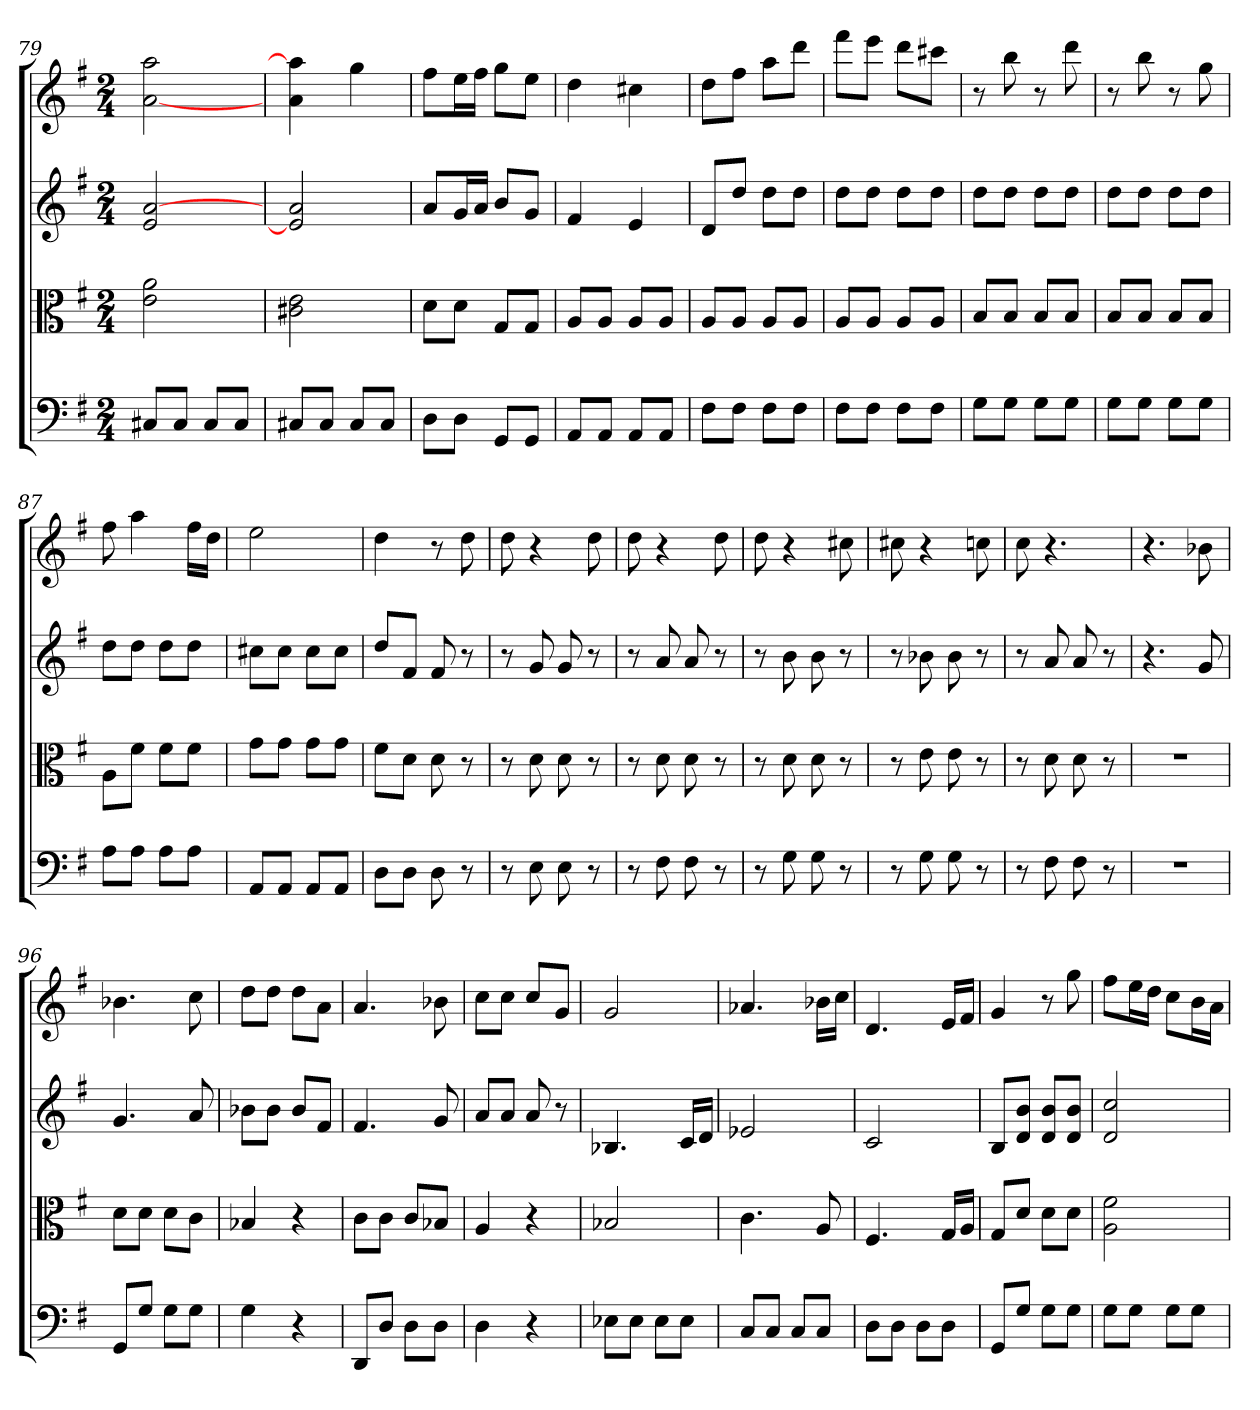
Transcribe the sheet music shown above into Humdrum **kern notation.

**kern	**kern	**kern	**kern
*part4	*part3	*part2	*part1
*staff4	*staff3	*staff2	*staff1
*clefF4	*clefC3	*	*
*k[f#]	*k[f#]	*k[f#]	*k[f#]
*G:	*G:	*G:	*G:
*M2/4	*M2/4	*M2/4	*M2/4
=79	=79	=79	=79
8C#X/L	2e 2a	2e [2a	[2a 2aa
8C#/J	.	.	.
8C#/L	.	.	.
8C#/J	.	.	.
=80	=80	=80	=80
8C#X/L	2c#X 2e	2e] 2a	4a 4aa]
8C#/J	.	.	.
8C#/L	.	.	4gg
8C#/J	.	.	.
=81	=81	=81	=81
8D\L	8d\L	8aL	8ff#L
8D\J	8d\J	16gL	16eeL
.	.	16aJJ	16ff#JJ
8GG/L	8G/L	8bL	8ggL
8GG/J	8G/J	8gJ	8eeJ
=82	=82	=82	=82
8AA/L	8A/L	4f#	4dd
8AA/J	8A/J	.	.
8AA/L	8A/L	4e	4cc#X
8AA/J	8A/J	.	.
=83	=83	=83	=83
8F#\L	8A/L	8dL	8ddL
8F#\J	8A/J	8ddJ	8ff#J
8F#\L	8A/L	8ddL	8aaL
8F#\J	8A/J	8ddJ	8dddJ
=84	=84	=84	=84
8F#\L	8A/L	8ddL	8fff#L
8F#\J	8A/J	8ddJ	8eeeJ
8F#\L	8A/L	8ddL	8dddL
8F#\J	8A/J	8ddJ	8ccc#XJ
=85	=85	=85	=85
8G\L	8B/L	8ddL	8r
8G\J	8B/J	8ddJ	8bb
8G\L	8B/L	8ddL	8r
8G\J	8B/J	8ddJ	8ddd
=86	=86	=86	=86
8G\L	8B/L	8ddL	8r
8G\J	8B/J	8ddJ	8bb
8G\L	8B/L	8ddL	8r
8G\J	8B/J	8ddJ	8gg
=87	=87	=87	=87
8A\L	8A\L	8ddL	8ff#
8A\J	8f#\J	8ddJ	4aa
8A\L	8f#\L	8ddL	.
8A\J	8f#\J	8ddJ	16ff#LL
.	.	.	16ddJJ
=88	=88	=88	=88
8AA/L	8g\L	8cc#XL	2ee
8AA/J	8g\J	8cc#J	.
8AA/L	8g\L	8cc#L	.
8AA/J	8g\J	8cc#J	.
=89	=89	=89	=89
8D\L	8f#\L	8ddL	4dd
8D\J	8d\J	8f#J	.
8D	8d	8f#	8r
8r	8r	8r	8dd
=90	=90	=90	=90
8r	8r	8r	8dd
8E	8d	8g	4r
8E	8d	8g	.
8r	8r	8r	8dd
=91	=91	=91	=91
8r	8r	8r	8dd
8F#	8d	8a	4r
8F#	8d	8a	.
8r	8r	8r	8dd
=92	=92	=92	=92
8r	8r	8r	8dd
8G	8d	8b	4r
8G	8d	8b	.
8r	8r	8r	8cc#X
=93	=93	=93	=93
8r	8r	8r	8cc#X
8G	8e	8b-X	4r
8G	8e	8b-	.
8r	8r	8r	8ccn
=94	=94	=94	=94
8r	8r	8r	8cc
8F#	8d	8a	4.r
8F#	8d	8a	.
8r	8r	8r	.
=95	=95	=95	=95
2r	2r	4.r	4.r
.	.	8g	8b-X
=96	=96	=96	=96
8GG/L	8d\L	4.g	4.b-X
8G/J	8d\J	.	.
8G\L	8d\L	.	.
8G\J	8c\J	8a	8cc
=97	=97	=97	=97
4G	4B-X	8b-XL	8ddL
.	.	8b-J	8ddJ
4r	4r	8b-L	8ddL
.	.	8f#J	8aJ
=98	=98	=98	=98
8DD/L	8c\L	4.f#	4.a
8D/J	8c\J	.	.
8D\L	8c/L	.	.
8D\J	8B-X/J	8g	8b-X
=99	=99	=99	=99
4D	4A	8aL	8ccL
.	.	8aJ	8ccJ
4r	4r	8a	8ccL
.	.	8r	8gJ
=100	=100	=100	=100
8E-X\L	2B-X	4.B-X	2g
8E-\J	.	.	.
8E-\L	.	.	.
8E-\J	.	16cLL	.
.	.	16dJJ	.
=101	=101	=101	=101
8C/L	4.c	2e-X	4.a-X
8C/J	.	.	.
8C/L	.	.	.
8C/J	8A	.	16b-XLL
.	.	.	16ccJJ
=102	=102	=102	=102
8D\L	4.F#	2c	4.d
8D\J	.	.	.
8D\L	.	.	.
8D\J	16G/LL	.	16eLL
.	16A/JJ	.	16f#JJ
=103	=103	=103	=103
8GG/L	8G/L	8BL	4g
8G/J	8d/J	8d 8bJ	.
8G\L	8d\L	8d 8bL	8r
8G\J	8d\J	8d 8bJ	8gg
=104	=104	=104	=104
8G\L	2A 2f#	2d 2cc	8ff#L
8G\J	.	.	16eeL
.	.	.	16ddJJ
8G\L	.	.	8ccL
8G\J	.	.	16bL
.	.	.	16aJJ
=	=	=	=
*-	*-	*-	*-
